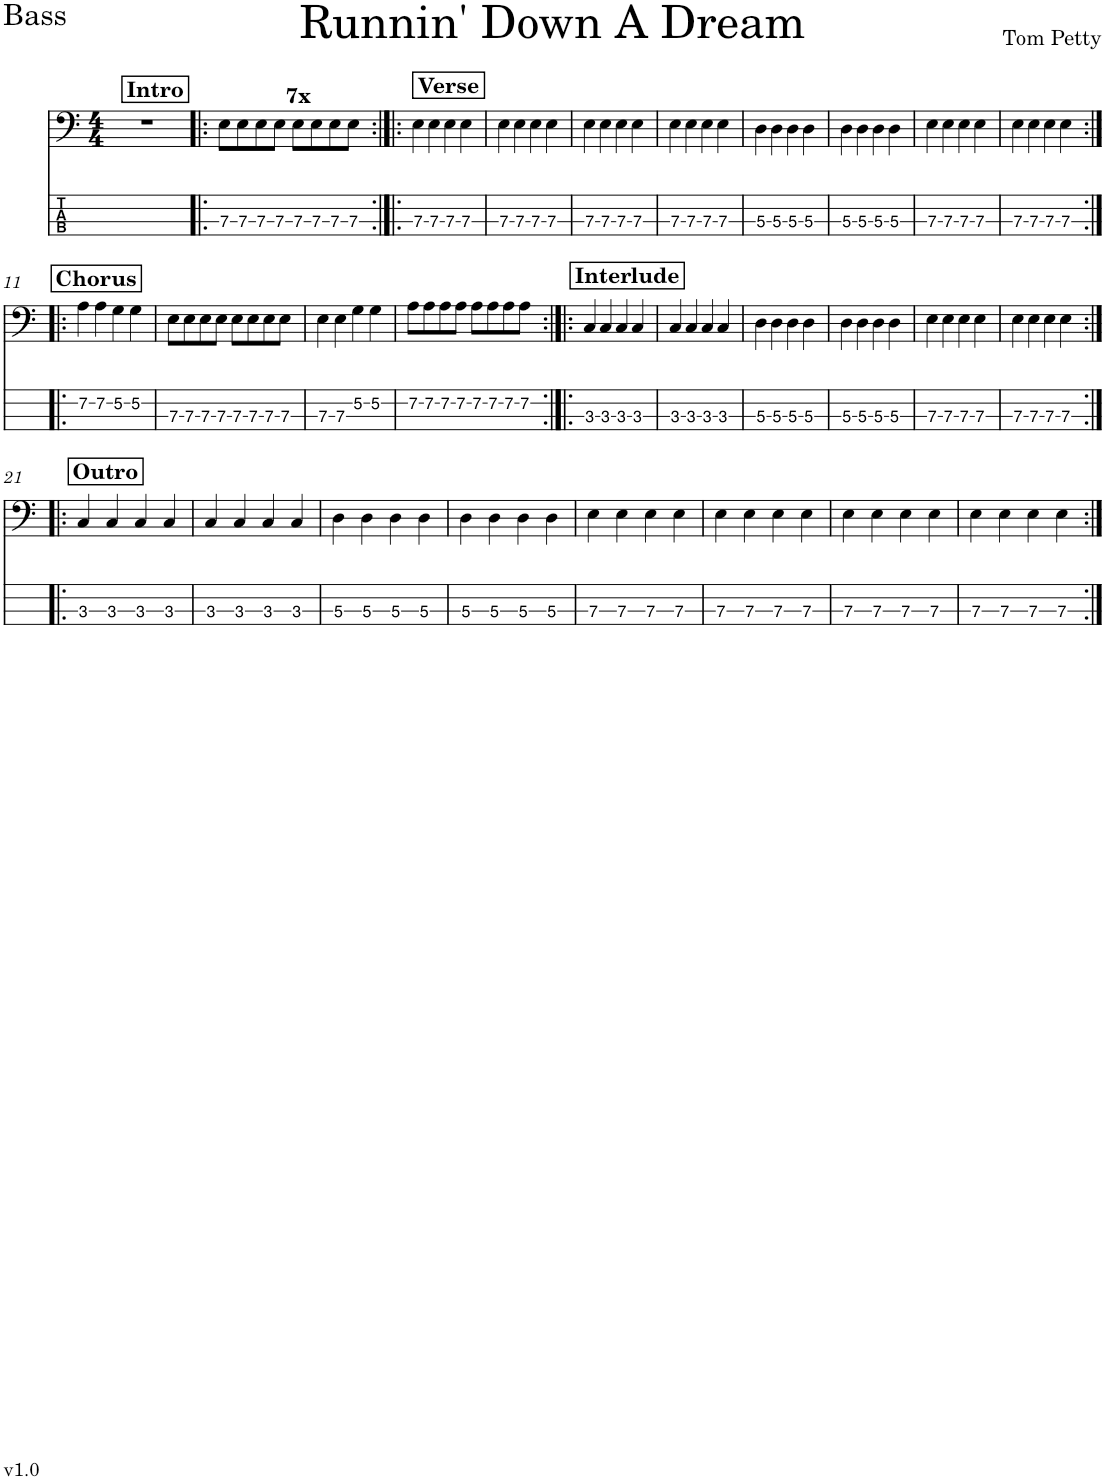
**kern	**kern
*part1	*part1
*staff2	*staff1
*I"Bass Guitar	*
*I'B. Guit.	*
*stria4	*
*	*clefF4
*Trd7c12	*Trd7c12
*k[]	*k[]
*M4/4	*M4/4
!!LO:REH:place=s1:a:B:cj:fs=12:t=Intro
=1	=1
4r	1r
2.ryy	.
=2!|:	=2!|:
!	!LO:TX:a:B:t=7x
8EL	8E\L
8EJ	8E\
8EL	8E\
8EJ	8E\J
8EL	8E\L
8EJ	8E\
8EL	8E\
8EJ	8E\J
!!LO:REH:place=s1:a:B:cj:fs=12:t=Verse
=3:|!|:	=3:|!|:
4E	4E\
4E	4E\
4E	4E\
4E	4E\
=4	=4
4E	4E\
4E	4E\
4E	4E\
4E	4E\
=5	=5
4E	4E\
4E	4E\
4E	4E\
4E	4E\
=6	=6
4E	4E\
4E	4E\
4E	4E\
4E	4E\
=7	=7
4D	4D\
4D	4D\
4D	4D\
4D	4D\
=8	=8
4D	4D\
4D	4D\
4D	4D\
4D	4D\
=9	=9
4E	4E\
4E	4E\
4E	4E\
4E	4E\
=10	=10
4E	4E\
4E	4E\
4E	4E\
4E	4E\
!!LO:LB:g=z
!!LO:REH:place=s1:a:B:cj:fs=12:t=Chorus
=11:|!|:	=11:|!|:
4A	4A\
4A	4A\
4G	4G\
4G	4G\
=12	=12
8EL	8E\L
8EJ	8E\
8EL	8E\
8EJ	8E\J
8EL	8E\L
8EJ	8E\
8EL	8E\
8EJ	8E\J
=13	=13
4E	4E\
4E	4E\
4G	4G\
4G	4G\
=14	=14
8AL	8A\L
8AJ	8A\
8AL	8A\
8AJ	8A\J
8AL	8A\L
8AJ	8A\
8AL	8A\
8AJ	8A\J
!!LO:REH:place=s1:a:B:cj:fs=12:t=Interlude
=15:|!|:	=15:|!|:
4C	4C/
4C	4C/
4C	4C/
4C	4C/
=16	=16
4C	4C/
4C	4C/
4C	4C/
4C	4C/
=17	=17
4D	4D\
4D	4D\
4D	4D\
4D	4D\
=18	=18
4D	4D\
4D	4D\
4D	4D\
4D	4D\
=19	=19
4E	4E\
4E	4E\
4E	4E\
4E	4E\
=20	=20
4E	4E\
4E	4E\
4E	4E\
4E	4E\
!!LO:LB:g=z
!!LO:REH:place=s1:a:B:cj:fs=12:t=Outro
=21:|!|:	=21:|!|:
4C	4C/
4C	4C/
4C	4C/
4C	4C/
=22	=22
4C	4C/
4C	4C/
4C	4C/
4C	4C/
=23	=23
4D	4D\
4D	4D\
4D	4D\
4D	4D\
=24	=24
4D	4D\
4D	4D\
4D	4D\
4D	4D\
=25	=25
4E	4E\
4E	4E\
4E	4E\
4E	4E\
=26	=26
4E	4E\
4E	4E\
4E	4E\
4E	4E\
=27	=27
4E	4E\
4E	4E\
4E	4E\
4E	4E\
=28	=28
4E	4E\
4E	4E\
4E	4E\
4E	4E\
=:|!	=:|!
*-	*-
